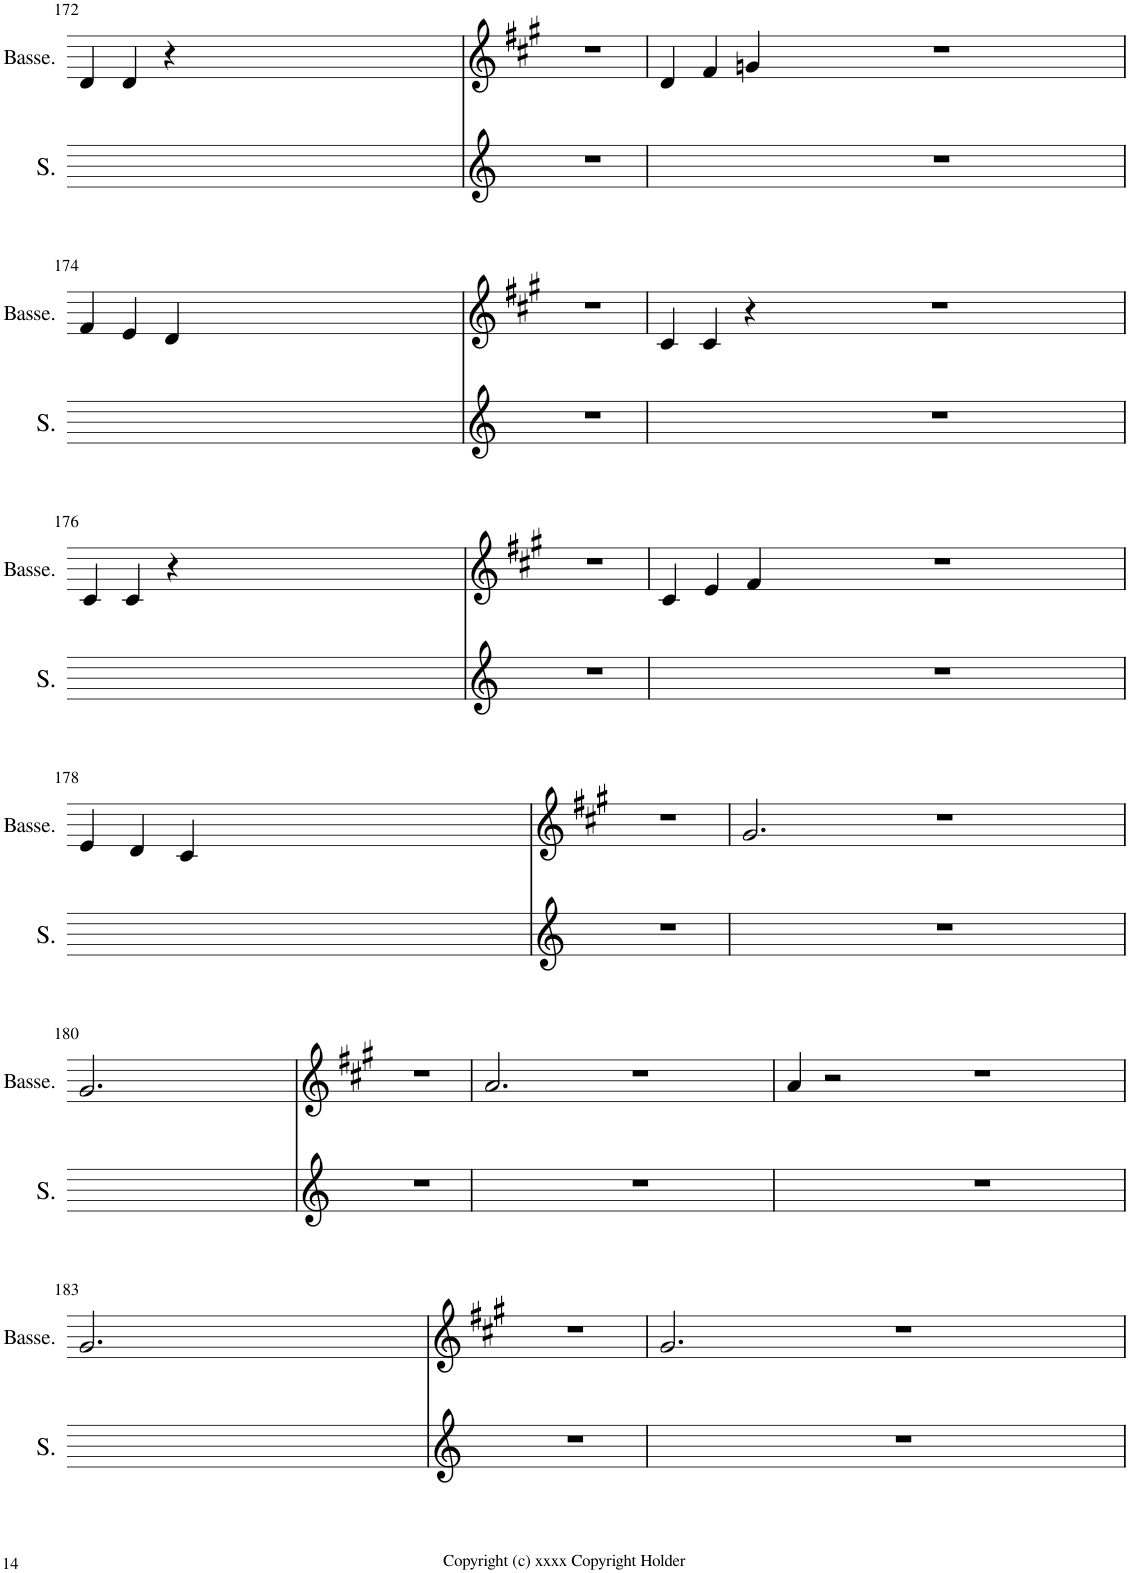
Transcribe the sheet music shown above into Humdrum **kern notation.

**kern	**kern
*part2	*part1
*staff2	*staff1
*I"Soprano	*I"Basse
*I'S.	*I'Basse.
!!LO:PB:g=z
*clefG2	*clefG2
*	*Trd1c2
*k[]	*k[f#c#g#]
*M3/4	*M3/4
=172	=172
2.r	4d/
.	4d/
.	4r
0ryy	1.ryy
.	2.r
4ryy	.
=173	=173
2.r	4d/
.	4f#/
.	4gn/
0ryy	1.ryy
.	2.r
4ryy	.
!!LO:LB:g=z
=174	=174
2.r	4f#/
.	4e/
.	4d/
0ryy	1.ryy
.	2.r
4ryy	.
=175	=175
2.r	4c#/
.	4c#/
.	4r
0ryy	1.ryy
.	2.r
4ryy	.
!!LO:LB:g=z
=176	=176
2.r	4c#/
.	4c#/
.	4r
0ryy	1.ryy
.	2.r
4ryy	.
=177	=177
2.r	4c#/
.	4e/
.	4f#/
0ryy	1.ryy
.	2.r
4ryy	.
!!LO:LB:g=z
=178	=178
2.r	4e/
.	4d/
.	4c#/
0ryy	1.ryy
.	2.r
4ryy	.
=179	=179
2.r	2.g#/
0ryy	1.ryy
.	2.r
4ryy	.
!!LO:LB:g=z
=180	=180
2.r	2.g#/
0ryy	1.ryy
.	2.r
4ryy	.
=181	=181
2.r	2.a/
0ryy	1.ryy
.	2.r
4ryy	.
=182	=182
2.r	4a/
.	2r
0ryy	1.ryy
.	2.r
4ryy	.
!!LO:LB:g=z
=183	=183
2.r	2.g#/
0ryy	1.ryy
.	2.r
4ryy	.
=184	=184
2.r	2.g#/
0ryy	1.ryy
.	2.r
4ryy	.
=	=
*-	*-
